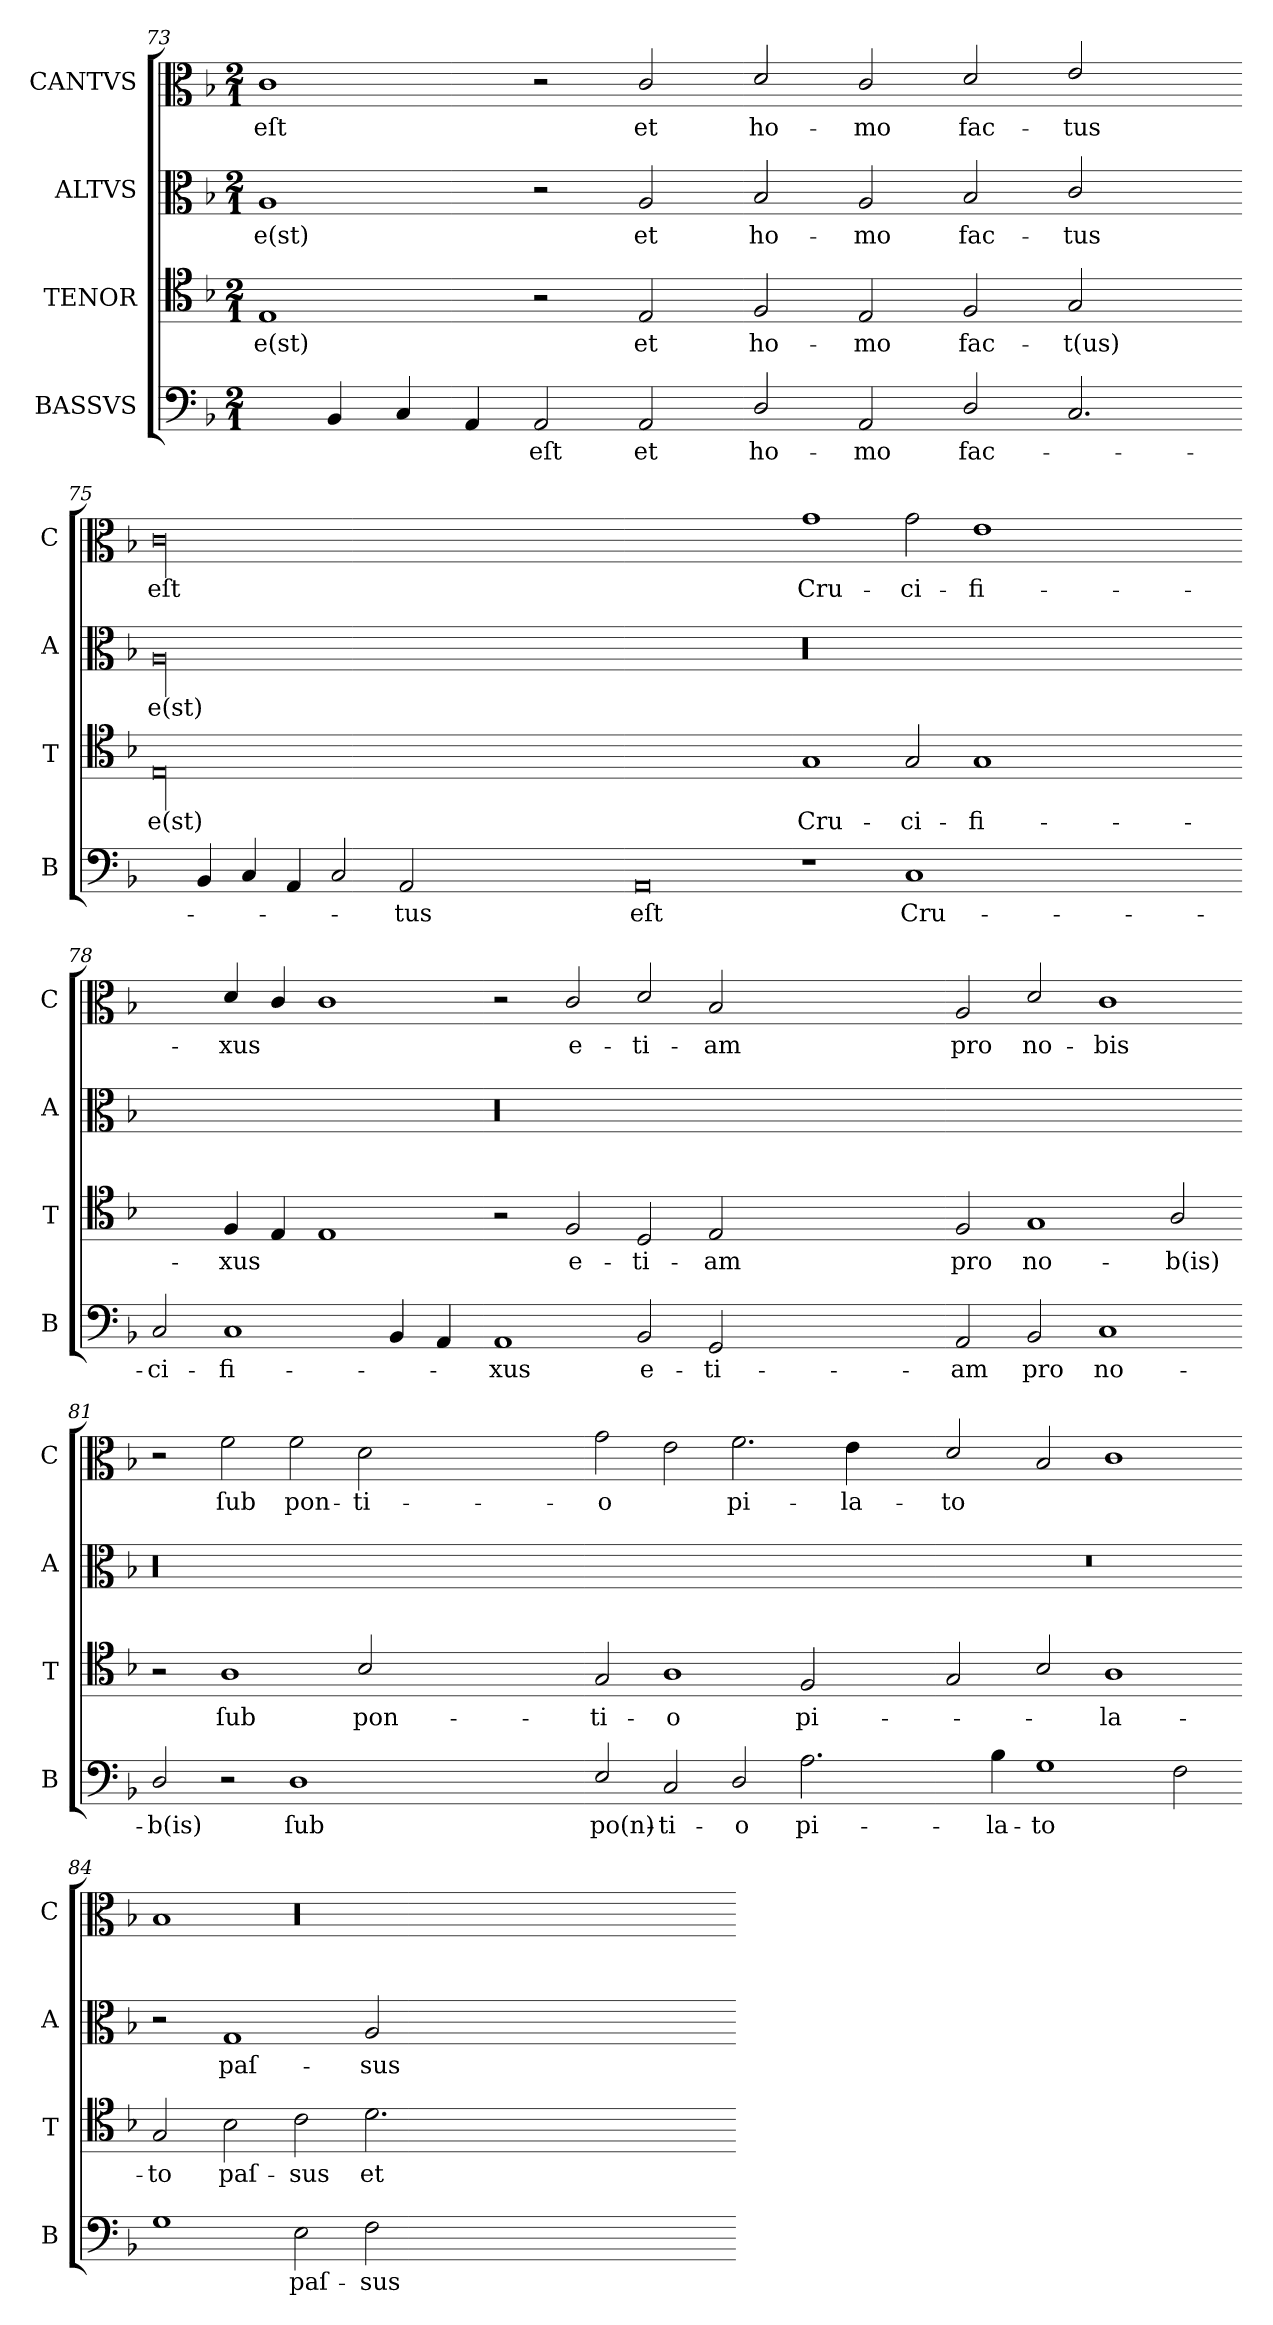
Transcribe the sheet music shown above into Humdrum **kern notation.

**kern	**text	**kern	**text	**kern	**text	**kern	**text
*part4	*part4	*part3	*part3	*part2	*part2	*part1	*part1
*staff4	*staff4	*staff3	*staff3	*staff2	*staff2	*staff1	*staff1
*I"BASSVS	*	*I"TENOR	*	*I"ALTVS	*	*I"CANTVS	*
*I'B	*	*I'T	*	*I'A	*	*I'C	*
*clefF4	*	*clefC4	*	*clefC3	*	*clefC3	*
*k[b-]	*	*k[b-]	*	*k[b-]	*	*k[b-]	*
*d:	*	*d:	*	*d:	*	*d:	*
*M2/1	*	*M2/1	*	*M2/1	*	*M2/1	*
=73	=73	=73	=73	=73	=73	=73	=73
4ryy	.	1E/	e(st)	1A/	e(st)	1c\	eſt
4BB-/	.	.	.	.	.	.	.
4C/	.	.	.	.	.	.	.
4AA/	.	.	.	.	.	.	.
2AA/	eſt	2r	.	2r	.	2r	.
!	!LO:LY:i	!	!LO:LY:i	!	!LO:LY:i	!	!
2AA/	et	2E/	et	2A/	et	2c/	et
=74-	=74-	=74-	=74-	=74-	=74-	=74-	=74-
!	!LO:LY:i	!	!LO:LY:i	!	!LO:LY:i	!	!
2D/	ho-	2F/	ho-	2B-/	ho-	2d/	ho-
!	!LO:LY:i	!	!LO:LY:i	!	!LO:LY:i	!	!
2AA/	-mo	2E/	-mo	2A/	-mo	2c/	-mo
!	!LO:LY:i	!	!LO:LY:i	!	!LO:LY:i	!	!
2D/	fac-	2F/	fac-	2B-/	fac-	2d/	fac-
!	!	!	!LO:LY:i	!	!LO:LY:i	!	!
2.C/	.	2G/	-t(us)	2c/	-tus	2e/	-tus
.	.	4ryy	.	4ryy	.	4ryy	.
=75-	=75-	=75-	=75-	=75-	=75-	=75-	=75-
!	!	!	!LO:LY:i	!	!LO:LY:i	!	!
4ryy	.	00E\	e(st)	00A\	e(st)	00c\	eſt
4BB-/	.	.	.	.	.	.	.
4C/	.	.	.	.	.	.	.
4AA/	.	.	.	.	.	.	.
2C/	.	.	.	.	.	.	.
!	!LO:LY:i	!	!	!	!	!	!
2AA/	-tus	.	.	.	.	.	.
0ryy	.	.	.	.	.	.	.
=76-	=76-	=76-	=76-	=76-	=76-	=76-	=76-
!	!LO:LY:i	!	!	!	!	!	!
0AA\	eſt	0ryy	.	0ryy	.	0ryy	.
=77-	=77-	=77-	=77-	=77-	=77-	=77-	=77-
1r	.	1G/	Cru-	00r	.	1g\	Cru-
1C/	Cru-	2G/	-ci-	.	.	2g\	-ci-
.	.	1G/	-fi-	.	.	1e\	-fi-
0ryy	.	.	.	.	.	.	.
.	.	1.ryy	.	.	.	1.ryy	.
=78-	=78-	=78-	=78-	=78-	=78-	=78-	=78-
2C/	-ci-	2ryy	.	0ryy	.	2ryy	.
1C/	-fi-	4F/	-xus	.	.	4d/	-xus
.	.	4E/	.	.	.	4c/	.
.	.	1E/	.	.	.	1c\	.
4BB-/	.	.	.	.	.	.	.
4AA/	.	.	.	.	.	.	.
=79-	=79-	=79-	=79-	=79-	=79-	=79-	=79-
1AA/	-xus	2r	.	00r	.	2r	.
.	.	2F/	e-	.	.	2c/	e-
2BB-/	e-	2D/	-ti-	.	.	2d/	-ti-
2GG/	-ti-	2E/	-am	.	.	2B-/	-am
0ryy	.	0ryy	.	.	.	0ryy	.
=80-	=80-	=80-	=80-	=80-	=80-	=80-	=80-
2AA/	-am	2F/	pro	0ryy	.	2A/	pro
2BB-/	pro	1G/	no-	.	.	2d/	no-
1C/	no-	.	.	.	.	1c\	-bis
.	.	2A/	-b(is)	.	.	.	.
=81-	=81-	=81-	=81-	=81-	=81-	=81-	=81-
2D/	-b(is)	2r	.	00r	.	2r	.
2r	.	1A\	ſub	.	.	2f\	ſub
1D\	ſub	.	.	.	.	2f\	pon-
.	.	2B-/	pon-	.	.	2d\	-ti-
0ryy	.	0ryy	.	.	.	0ryy	.
=82-	=82-	=82-	=82-	=82-	=82-	=82-	=82-
2E/	po(n)-	2G/	-ti-	0ryy	.	2g\	-o
2C/	-ti-	1A\	-o	.	.	2e\	.
2D/	-o	.	.	.	.	2.f\	pi-
2.A\	pi-	2F/	pi-	.	.	.	.
.	.	.	.	.	.	4e\	-la-
.	.	4ryy	.	4ryy	.	4ryy	.
=83-	=83-	=83-	=83-	=83-	=83-	=83-	=83-
4ryy	.	2G/	.	0r	.	2d/	-to
4B-\	-la-	.	.	.	.	.	.
1G\	-to	2B-/	.	.	.	2B-/	.
.	.	1A\	-la-	.	.	1c\	.
2F\	.	.	.	.	.	.	.
=84-	=84-	=84-	=84-	=84-	=84-	=84-	=84-
1G\	.	2G/	-to	2r	.	1B-/	.
.	.	2B-\	paſ-	1G/	paſ-	.	.
2E\	paſ-	2c\	-sus	.	.	00r	.
2F\	-sus	2.d\	et	2A/	-sus	.	.
0.ryy	.	.	.	0.ryy	.	.	.
.	.	0ryy	.	.	.	.	.
.	.	2.ryy	.	.	.	.	.
=-	=-	=-	=-	=-	=-	=-	=-
*-	*-	*-	*-	*-	*-	*-	*-
